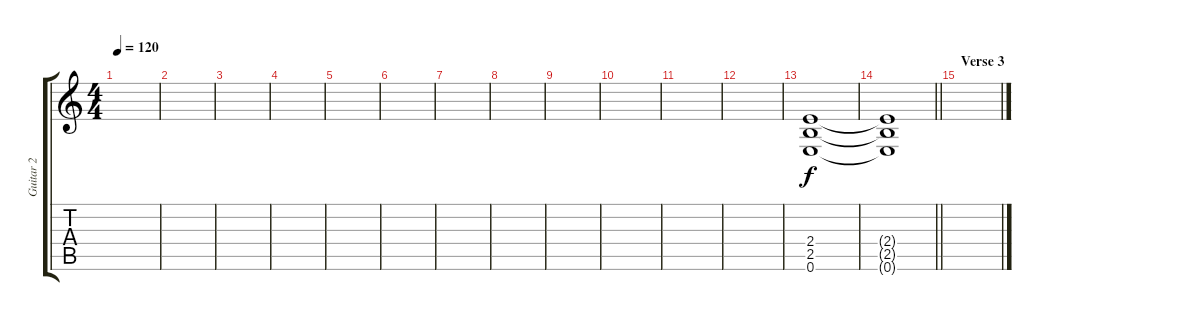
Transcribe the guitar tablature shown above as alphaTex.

\track ("Guitar 2" "Guitar 2") {instrument overdrivenguitar}
\staff {score tabs}
\tuning (E4 B3 G3 D3 A2 E2) {hide}
\ts (4 4)
\tempo 120
\clef g2
\ks c
|
|
|
|
|
|
|
|
|
|
|
|
(2.4 2.5 0.6).1 |
\barLineRight lightlight
(2.4{t} 2.5{t} 0.6{t}).1 |
\section ("" "Verse 3")
